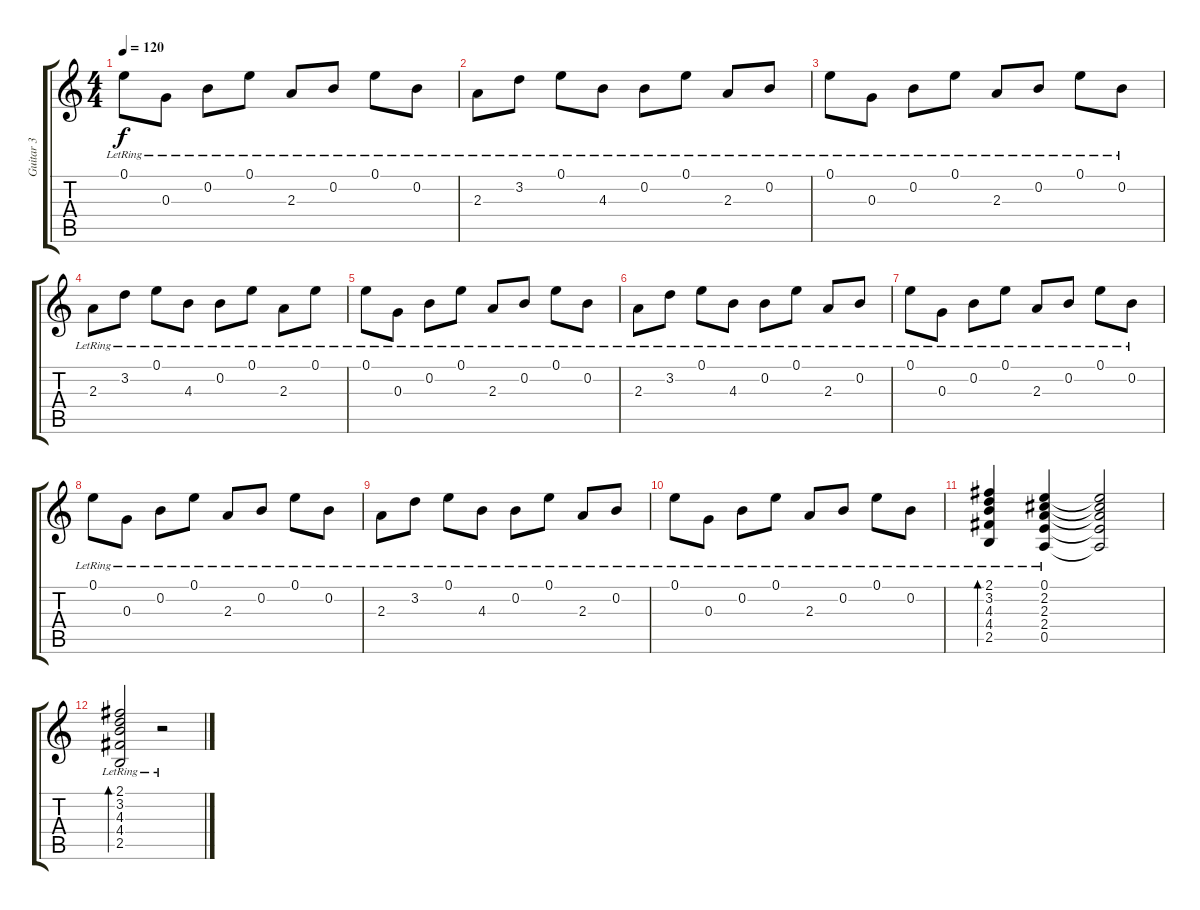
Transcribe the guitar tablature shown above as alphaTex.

\track ("Guitar 3" "Guitar 3") {instrument acousticguitarsteel}
\staff {score tabs}
\tuning (E4 B3 G3 D3 A2 E2) {hide}
\ts (4 4)
\tempo 120
\clef g2
\ks c
0.1{lr}.8{dy f} 0.3{lr}.8 0.2{lr}.8 0.1{lr}.8 2.3{lr}.8 0.2{lr}.8 0.1{lr}.8 0.2{lr}.8 |
2.3{lr}.8 3.2{lr}.8 0.1{lr}.8 4.3{lr}.8 0.2{lr}.8 0.1{lr}.8 2.3{lr}.8 0.2{lr}.8 |
0.1{lr}.8 0.3{lr}.8 0.2{lr}.8 0.1{lr}.8 2.3{lr}.8 0.2{lr}.8 0.1{lr}.8 0.2{lr}.8 |
2.3{lr}.8 3.2{lr}.8 0.1{lr}.8 4.3{lr}.8 0.2{lr}.8 0.1{lr}.8 2.3{lr}.8 0.1{lr}.8 |
0.1{lr}.8 0.3{lr}.8 0.2{lr}.8 0.1{lr}.8 2.3{lr}.8 0.2{lr}.8 0.1{lr}.8 0.2{lr}.8 |
2.3{lr}.8 3.2{lr}.8 0.1{lr}.8 4.3{lr}.8 0.2{lr}.8 0.1{lr}.8 2.3{lr}.8 0.2{lr}.8 |
0.1{lr}.8 0.3{lr}.8 0.2{lr}.8 0.1{lr}.8 2.3{lr}.8 0.2{lr}.8 0.1{lr}.8 0.2{lr}.8 |
0.1{lr}.8 0.3{lr}.8 0.2{lr}.8 0.1{lr}.8 2.3{lr}.8 0.2{lr}.8 0.1{lr}.8 0.2{lr}.8 |
2.3{lr}.8 3.2{lr}.8 0.1{lr}.8 4.3{lr}.8 0.2{lr}.8 0.1{lr}.8 2.3{lr}.8 0.2{lr}.8 |
0.1{lr}.8 0.3{lr}.8 0.2{lr}.8 0.1{lr}.8 2.3{lr}.8 0.2{lr}.8 0.1{lr}.8 0.2{lr}.8 |
(2.1{lr} 3.2{lr} 4.3{lr} 4.4{lr} 2.5{lr}).4{bd 240} (0.1{lr} 2.2{lr} 2.3{lr} 2.4{lr} 0.5{lr}).4 (0.1{t} 2.2{t} 2.3{t} 2.4{t} 0.5{t}).2 |
(2.1{lr} 3.2{lr} 4.3{lr} 4.4{lr} 2.5{lr}).2{bd 240} r.2
